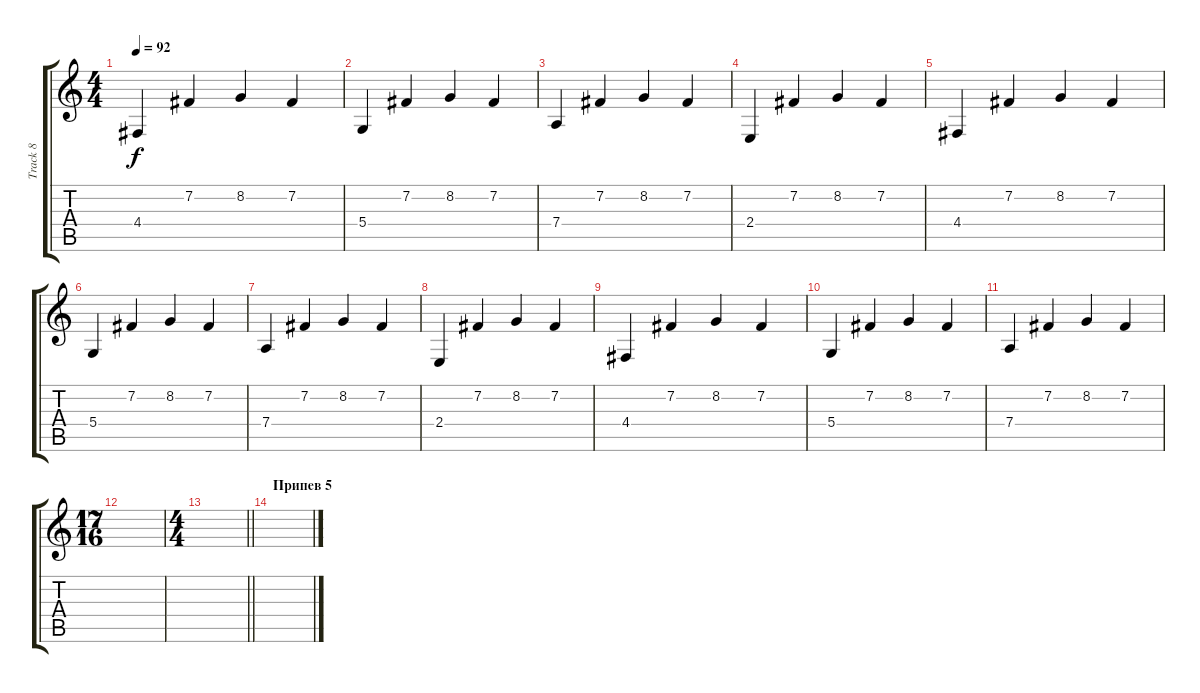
\track ("Track 8" "Track 8") {instrument tuba}
\staff {score tabs}
\tuning (E4 B3 G3 D3 A2 E2) {hide}
\ts (4 4)
\tempo 92
\clef g2
\ks c
4.4.4{dy f} 7.2.4 8.2.4 7.2.4 |
5.4.4 7.2.4 8.2.4 7.2.4 |
7.4.4 7.2.4 8.2.4 7.2.4 |
2.4.4 7.2.4 8.2.4 7.2.4 |
4.4.4 7.2.4 8.2.4 7.2.4 |
5.4.4 7.2.4 8.2.4 7.2.4 |
7.4.4 7.2.4 8.2.4 7.2.4 |
2.4.4 7.2.4 8.2.4 7.2.4 |
4.4.4 7.2.4 8.2.4 7.2.4 |
5.4.4 7.2.4 8.2.4 7.2.4 |
7.4.4 7.2.4 8.2.4 7.2.4 |
\ts (17 16)
|
\ts (4 4)
\barLineRight lightlight
|
\section ("" "Припев 5")
